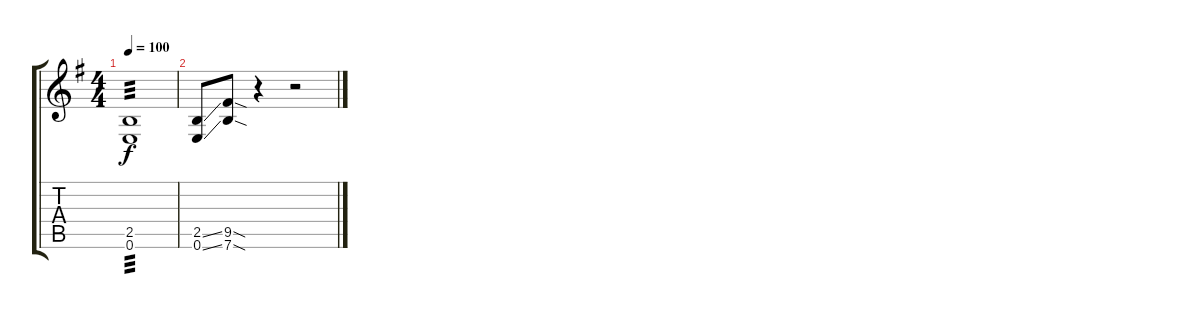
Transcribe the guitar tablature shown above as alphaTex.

\track "" {instrument distortionguitar}
\staff {score tabs}
\tuning (E4 B3 G3 D3 A2 E2) {hide}
\ts (4 4)
\tempo 100
\clef g2
\ks g
(2.5 0.6).1{tp 3 dy f} |
(2.5{ss} 0.6{ss}).8 (9.5{sod} 7.6{sod}).8 r.4 r.2
